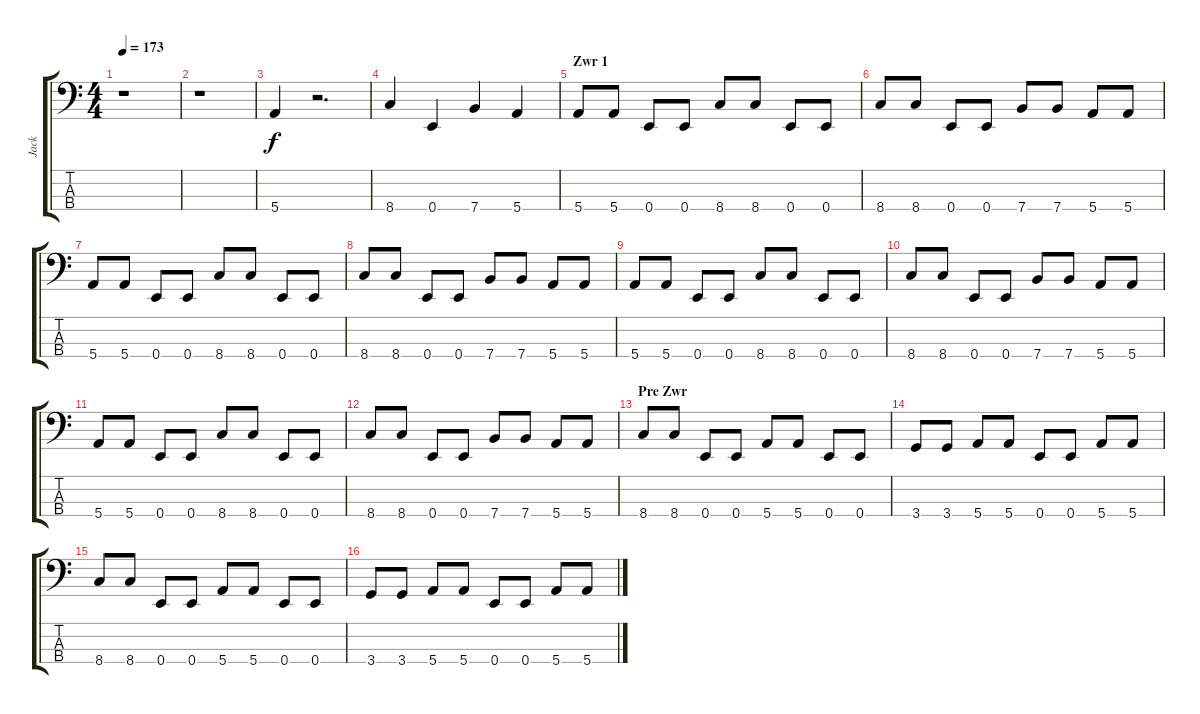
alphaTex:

\track ("Jack" "Jack") {instrument electricbassfinger}
\staff {score tabs}
\tuning (G2 D2 A1 E1) {hide}
\ts (4 4)
\tempo 173
\clef f4
\ks c
r.1{dy f instrument electricbassfinger} |
r.1 |
5.4.4 r.2{d} |
8.4.4 0.4.4 7.4.4 5.4.4 |
\section ("" "Zwr 1")
5.4.8 5.4.8 0.4.8 0.4.8 8.4.8 8.4.8 0.4.8 0.4.8 |
8.4.8 8.4.8 0.4.8 0.4.8 7.4.8 7.4.8 5.4.8 5.4.8 |
5.4.8 5.4.8 0.4.8 0.4.8 8.4.8 8.4.8 0.4.8 0.4.8 |
8.4.8 8.4.8 0.4.8 0.4.8 7.4.8 7.4.8 5.4.8 5.4.8 |
5.4.8 5.4.8 0.4.8 0.4.8 8.4.8 8.4.8 0.4.8 0.4.8 |
8.4.8 8.4.8 0.4.8 0.4.8 7.4.8 7.4.8 5.4.8 5.4.8 |
5.4.8 5.4.8 0.4.8 0.4.8 8.4.8 8.4.8 0.4.8 0.4.8 |
8.4.8 8.4.8 0.4.8 0.4.8 7.4.8 7.4.8 5.4.8 5.4.8 |
\section ("" "Pre Zwr")
8.4.8 8.4.8 0.4.8 0.4.8 5.4.8 5.4.8 0.4.8 0.4.8 |
3.4.8 3.4.8 5.4.8 5.4.8 0.4.8 0.4.8 5.4.8 5.4.8 |
8.4.8 8.4.8 0.4.8 0.4.8 5.4.8 5.4.8 0.4.8 0.4.8 |
3.4.8 3.4.8 5.4.8 5.4.8 0.4.8 0.4.8 5.4.8 5.4.8
